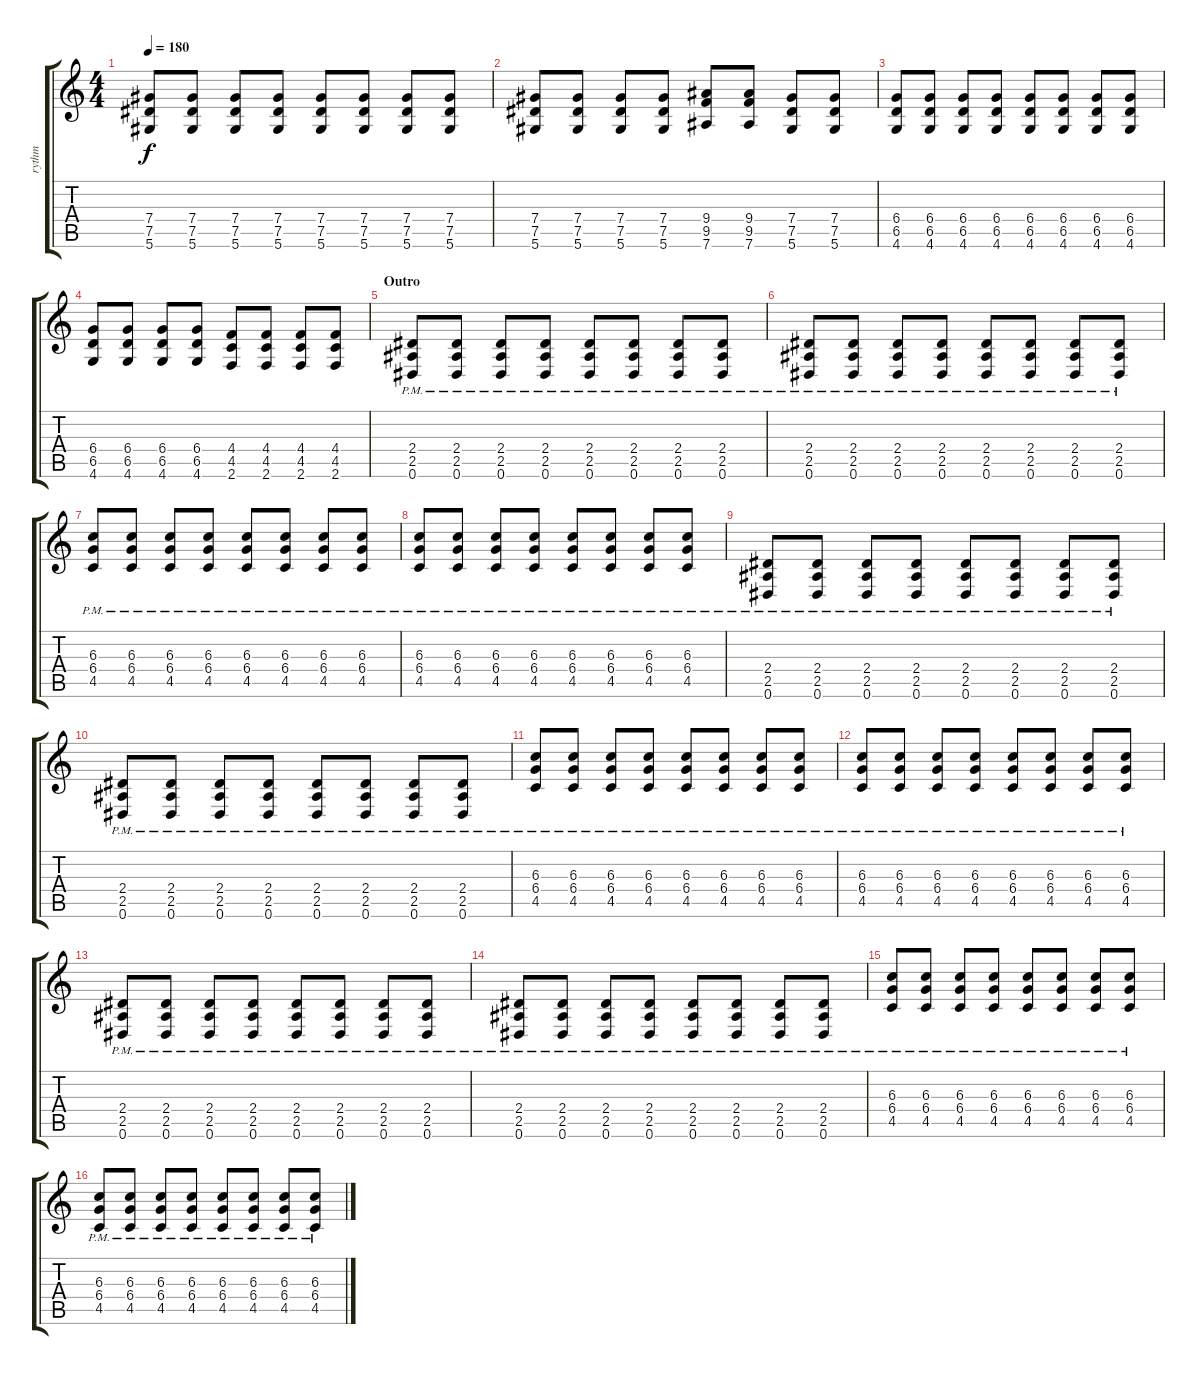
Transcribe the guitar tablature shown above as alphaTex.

\track ("rythm" "rythm") {instrument distortionguitar}
\staff {score tabs}
\tuning (Eb4 Bb3 Gb3 Db3 Ab2 Eb2) {hide}
\ts (4 4)
\tempo 180
\clef g2
\ks c
(7.4 7.5 5.6).8{dy f} (7.4 7.5 5.6).8 (7.4 7.5 5.6).8 (7.4 7.5 5.6).8 (7.4 7.5 5.6).8 (7.4 7.5 5.6).8 (7.4 7.5 5.6).8 (7.4 7.5 5.6).8 |
(7.4 7.5 5.6).8 (7.4 7.5 5.6).8 (7.4 7.5 5.6).8 (7.4 7.5 5.6).8 (9.4 9.5 7.6).8 (9.4 9.5 7.6).8 (7.4 7.5 5.6).8 (7.4 7.5 5.6).8 |
(6.4 6.5 4.6).8 (6.4 6.5 4.6).8 (6.4 6.5 4.6).8 (6.4 6.5 4.6).8 (6.4 6.5 4.6).8 (6.4 6.5 4.6).8 (6.4 6.5 4.6).8 (6.4 6.5 4.6).8 |
(6.4 6.5 4.6).8 (6.4 6.5 4.6).8 (6.4 6.5 4.6).8 (6.4 6.5 4.6).8 (4.4 4.5 2.6).8 (4.4 4.5 2.6).8 (4.4 4.5 2.6).8 (4.4 4.5 2.6).8 |
\section ("" "Outro")
(2.4 2.5 0.6{pm}).8 (2.4 2.5 0.6{pm}).8 (2.4 2.5 0.6{pm}).8 (2.4 2.5 0.6{pm}).8 (2.4 2.5 0.6{pm}).8 (2.4 2.5 0.6{pm}).8 (2.4 2.5 0.6{pm}).8 (2.4 2.5 0.6{pm}).8 |
(2.4 2.5 0.6{pm}).8 (2.4 2.5 0.6{pm}).8 (2.4 2.5 0.6{pm}).8 (2.4 2.5 0.6{pm}).8 (2.4 2.5 0.6{pm}).8 (2.4 2.5 0.6{pm}).8 (2.4 2.5 0.6{pm}).8 (2.4 2.5 0.6{pm}).8 |
(6.3 6.4 4.5{pm}).8 (6.3 6.4 4.5{pm}).8 (6.3 6.4 4.5{pm}).8 (6.3 6.4 4.5{pm}).8 (6.3 6.4 4.5{pm}).8 (6.3 6.4 4.5{pm}).8 (6.3{pm} 6.4 4.5).8 (6.3{pm} 6.4 4.5).8 |
(6.3 6.4 4.5{pm}).8 (6.3 6.4 4.5{pm}).8 (6.3 6.4 4.5{pm}).8 (6.3 6.4 4.5{pm}).8 (6.3 6.4 4.5{pm}).8 (6.3 6.4 4.5{pm}).8 (6.3{pm} 6.4 4.5).8 (6.3{pm} 6.4 4.5).8 |
(2.4 2.5 0.6{pm}).8 (2.4 2.5 0.6{pm}).8 (2.4 2.5 0.6{pm}).8 (2.4 2.5 0.6{pm}).8 (2.4 2.5 0.6{pm}).8 (2.4 2.5 0.6{pm}).8 (2.4 2.5 0.6{pm}).8 (2.4 2.5 0.6{pm}).8 |
(2.4 2.5 0.6{pm}).8 (2.4 2.5 0.6{pm}).8 (2.4 2.5 0.6{pm}).8 (2.4 2.5 0.6{pm}).8 (2.4 2.5 0.6{pm}).8 (2.4 2.5 0.6{pm}).8 (2.4 2.5 0.6{pm}).8 (2.4 2.5 0.6{pm}).8 |
(6.3 6.4 4.5{pm}).8 (6.3 6.4 4.5{pm}).8 (6.3 6.4 4.5{pm}).8 (6.3 6.4 4.5{pm}).8 (6.3 6.4 4.5{pm}).8 (6.3 6.4 4.5{pm}).8 (6.3{pm} 6.4 4.5).8 (6.3{pm} 6.4 4.5).8 |
(6.3 6.4 4.5{pm}).8 (6.3 6.4 4.5{pm}).8 (6.3 6.4 4.5{pm}).8 (6.3 6.4 4.5{pm}).8 (6.3 6.4 4.5{pm}).8 (6.3 6.4 4.5{pm}).8 (6.3{pm} 6.4 4.5).8 (6.3{pm} 6.4 4.5).8 |
(2.4 2.5 0.6{pm}).8 (2.4 2.5 0.6{pm}).8 (2.4 2.5 0.6{pm}).8 (2.4 2.5 0.6{pm}).8 (2.4 2.5 0.6{pm}).8 (2.4 2.5 0.6{pm}).8 (2.4 2.5 0.6{pm}).8 (2.4 2.5 0.6{pm}).8 |
(2.4 2.5 0.6{pm}).8 (2.4 2.5 0.6{pm}).8 (2.4 2.5 0.6{pm}).8 (2.4 2.5 0.6{pm}).8 (2.4 2.5 0.6{pm}).8 (2.4 2.5 0.6{pm}).8 (2.4 2.5 0.6{pm}).8 (2.4 2.5 0.6{pm}).8 |
(6.3 6.4 4.5{pm}).8 (6.3 6.4 4.5{pm}).8 (6.3 6.4 4.5{pm}).8 (6.3 6.4 4.5{pm}).8 (6.3 6.4 4.5{pm}).8 (6.3 6.4 4.5{pm}).8 (6.3{pm} 6.4 4.5).8 (6.3{pm} 6.4 4.5).8 |
(6.3 6.4 4.5{pm}).8 (6.3 6.4 4.5{pm}).8 (6.3 6.4 4.5{pm}).8 (6.3 6.4 4.5{pm}).8 (6.3 6.4 4.5{pm}).8 (6.3 6.4 4.5{pm}).8 (6.3{pm} 6.4 4.5).8 (6.3{pm} 6.4 4.5).8
